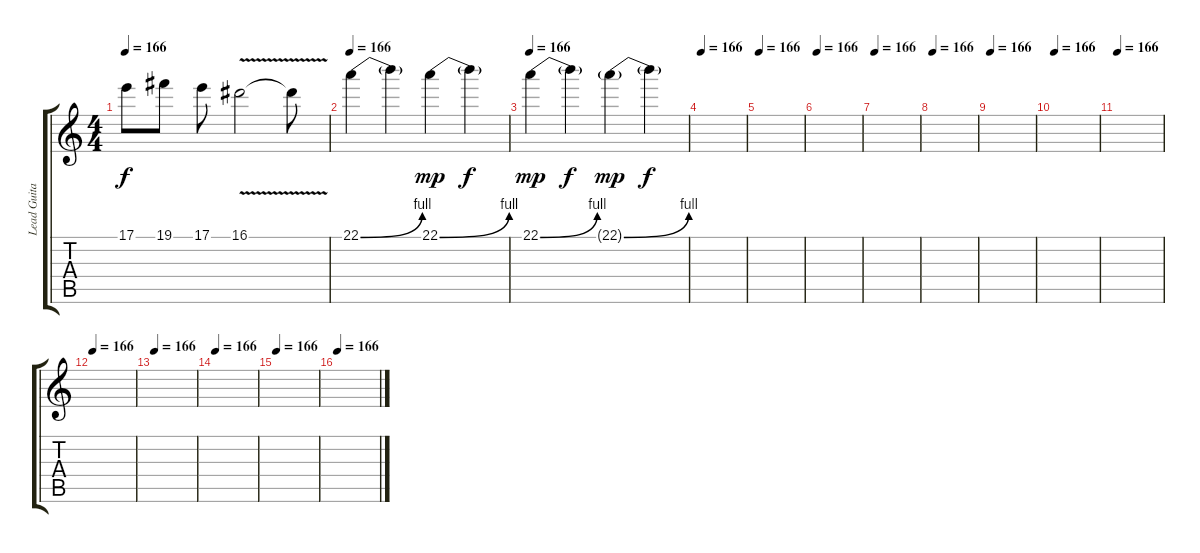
\track ("Lead Guitar I" "Lead Guita") {instrument distortionguitar}
\staff {score tabs}
\tuning (B3 Gb3 D3 A2 E2 B1) {hide}
\ts (4 4)
\tempo 166
\clef g2
\ks c
17.1.8{dy f} 19.1.8 17.1.8 16.1{v}.2 16.1{t}.8 |
\tempo 166
22.1{be (bend 0 0 60 4)}.4 22.1{t}.4 22.1{be (bend 0 0 60 4)}.4{dy mp} 22.1{t}.4{dy f} |
\tempo 166
22.1{be (bend 0 0 60 4)}.4{dy mp} 22.1{t}.4{dy f} 22.1{be (bend 0 0 60 4) g}.4{dy mp} 22.1{t}.4{dy f} |
\tempo 166
|
\tempo 166
|
\tempo 166
|
\tempo 166
|
\tempo 166
|
\tempo 166
|
\tempo 166
|
\tempo 166
|
\tempo 166
|
\tempo 166
|
\tempo 166
|
\tempo 166
|
\tempo 166
